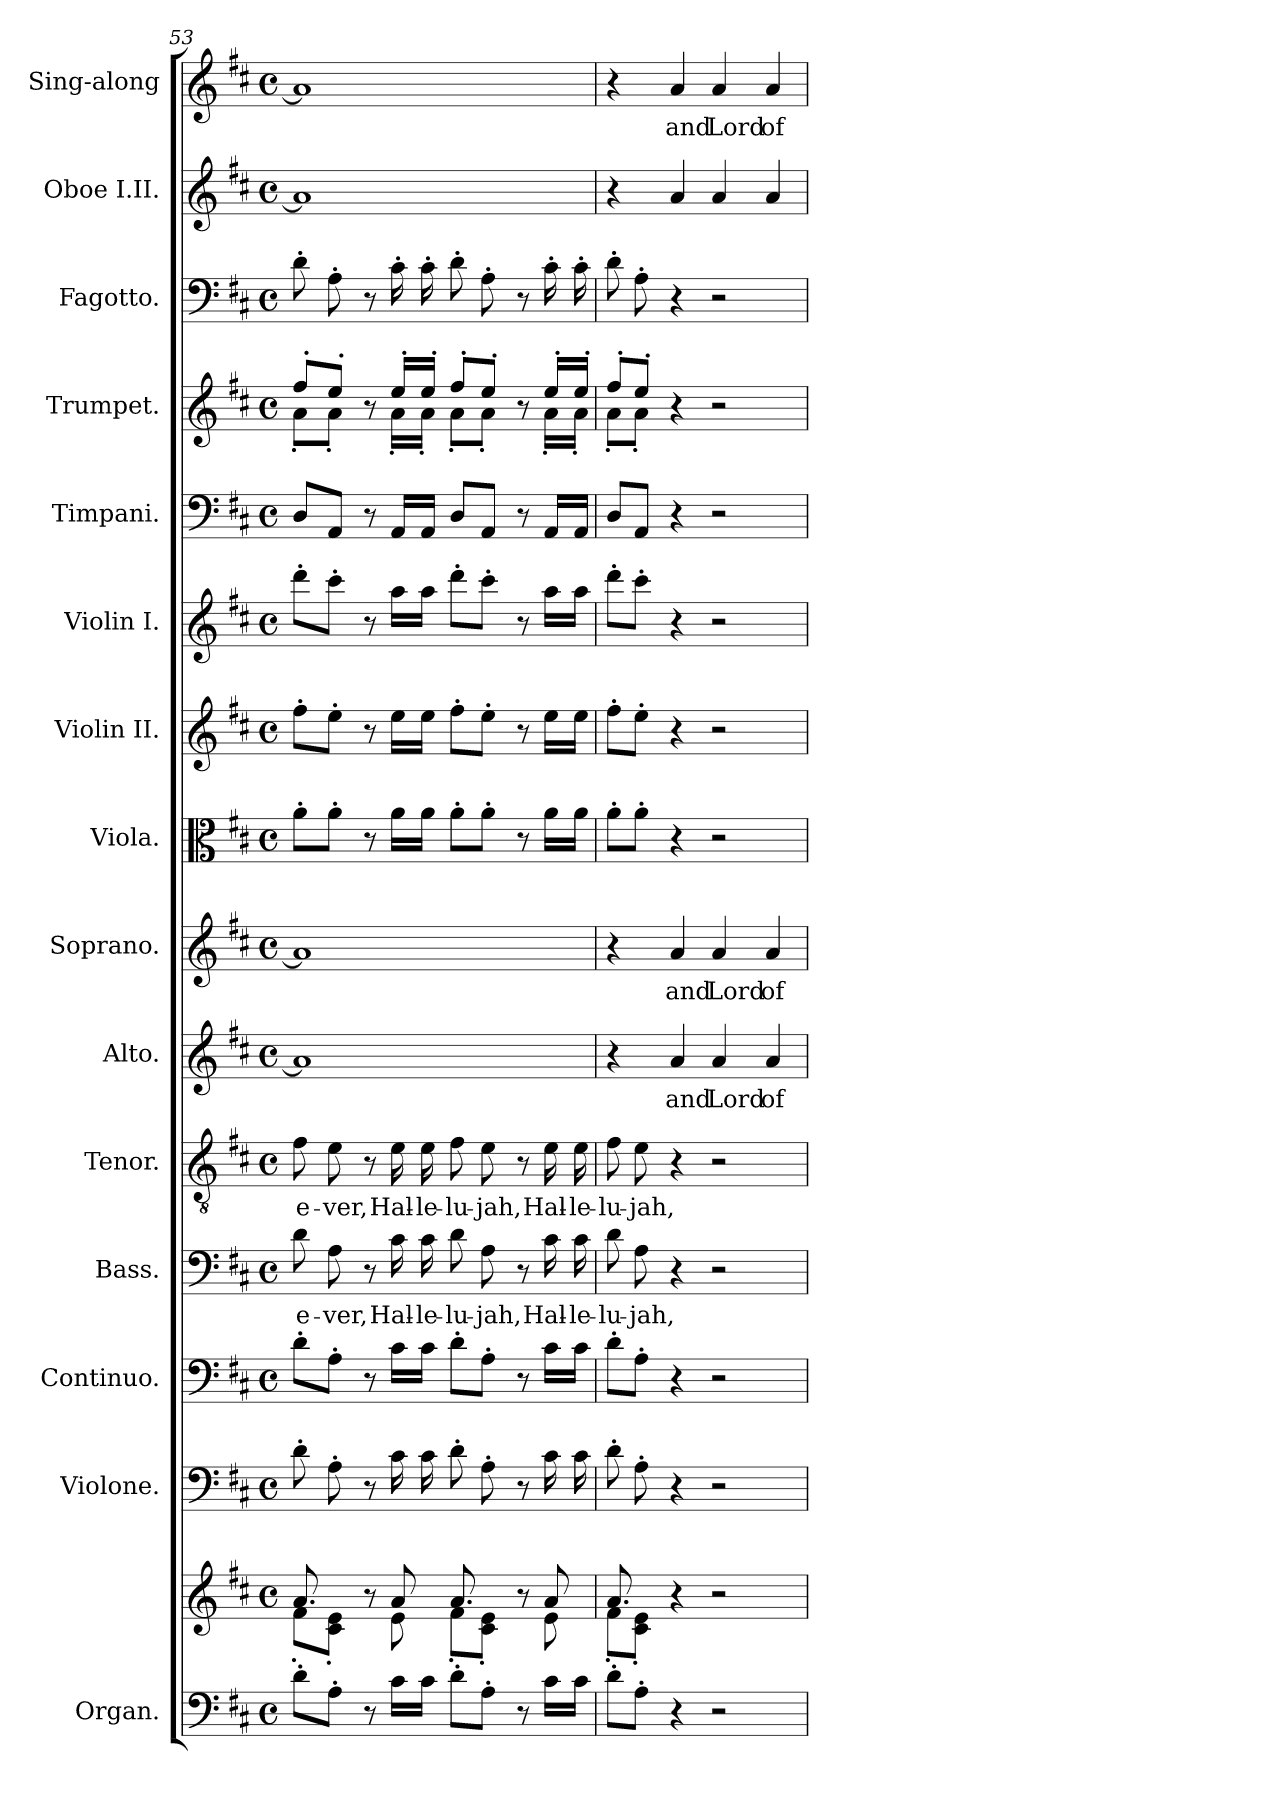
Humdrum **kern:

**kern	**kern	**kern	**kern	**kern	**text	**kern	**text	**kern	**text	**kern	**text	**kern	**kern	**kern	**kern	**kern	**kern	**kern	**kern	**text
*part15	*part15	*part14	*part13	*part12	*part12	*part11	*part11	*part10	*part10	*part9	*part9	*part8	*part7	*part6	*part5	*part4	*part3	*part2	*part1	*part1
*staff16	*staff15	*staff14	*staff13	*staff12	*staff12	*staff11	*staff11	*staff10	*staff10	*staff9	*staff9	*staff8	*staff7	*staff6	*staff5	*staff4	*staff3	*staff2	*staff1	*staff1
*I"Organ.	*	*I"Violone.	*I"Continuo.	*I"Bass.	*	*I"Tenor.	*	*I"Alto.	*	*I"Soprano.	*	*I"Viola.	*I"Violin II.	*I"Violin I.	*I"Timpani.	*I"Trumpet.	*I"Fagotto.	*I"Oboe I.II.	*I"Sing-along	*
*	*	*	*	*	*	*	*	*	*	*	*	*	*	*	*I'Timp	*I'Tpt	*	*I'Ob	*	*
!!LO:PB:g=z
*clefF4	*clefG2	*clefF4	*clefF4	*clefF4	*	*clefGv2	*	*clefG2	*	*clefG2	*	*clefC3	*clefG2	*clefG2	*clefF4	*clefG2	*clefF4	*clefG2	*clefG2	*
*	*	*ITrd7c12	*	*	*	*	*	*	*	*	*	*	*	*	*	*	*	*	*	*
*k[f#c#]	*k[f#c#]	*k[f#c#]	*k[f#c#]	*k[f#c#]	*	*k[f#c#]	*	*k[f#c#]	*	*k[f#c#]	*	*k[f#c#]	*k[f#c#]	*k[f#c#]	*k[f#c#]	*k[f#c#]	*k[f#c#]	*k[f#c#]	*k[f#c#]	*
*M4/4	*M4/4	*M4/4	*M4/4	*M4/4	*	*M4/4	*	*M4/4	*	*M4/4	*	*M4/4	*M4/4	*M4/4	*M4/4	*M4/4	*M4/4	*M4/4	*M4/4	*
*met(c)	*met(c)	*met(c)	*met(c)	*met(c)	*	*met(c)	*	*met(c)	*	*met(c)	*	*met(c)	*met(c)	*met(c)	*met(c)	*met(c)	*met(c)	*met(c)	*met(c)	*
=53	=53	=53	=53	=53	=53	=53	=53	=53	=53	=53	=53	=53	=53	=53	=53	=53	=53	=53	=53	=53
*	*^	*	*	*	*	*	*	*	*	*	*	*	*	*	*	*	*	*	*	*
!	!	!	!	!	!	!LO:LY:b	!	!LO:LY:b	!	!	!	!	!	!	!	!	!	!	!	!	!
*	*	*	*	*	*	*	*	*	*	*	*	*	*	*	*	*	*^	*	*	*	*
8d'\L	8.a!/	8f#'!\L	8D'\	8d'\L	8d\	e-	8f#\	e-	1a]	.	1a]	.	8a'\L	8ff#'\L	8ddd'\L	8D/L	8ff#'/L	8a'\L	8d'\	1a]	1a]	.
!	!	!	!	!	!	!LO:LY:b	!	!LO:LY:b	!	!	!	!	!	!	!	!	!	!	!	!	!	!
8A'\J	.	8c#!\' 8e!\'J	8AA'\	8A'\J	8A\	-ver,	8e\	-ver,	.	.	.	.	8a'\J	8ee'\J	8ccc#'\J	8AA/J	8ee'/J	8a'\J	8A'\	.	.	.
.	16ryy	.	.	.	.	.	.	.	.	.	.	.	.	.	.	.	.	.	.	.	.	.
8r	8r	8ryy	8r	8r	8r	.	8r	.	.	.	.	.	8r	8r	8r	8r	8r	8ryy	8r	.	.	.
!	!	!	!	!	!	!LO:LY:b	!	!LO:LY:b	!	!	!	!	!	!	!	!	!	!	!	!	!	!
16c#\LL	8a!/	8e!\	16C#\	16c#\LL	16c#\	Hal-	16e\	Hal-	.	.	.	.	16a\LL	16ee\LL	16aa\LL	16AA/LL	16ee'/LL	16a'\LL	16c#'\	.	.	.
!	!	!	!	!	!	!LO:LY:b	!	!LO:LY:b	!	!	!	!	!	!	!	!	!	!	!	!	!	!
16c#\JJ	.	.	16C#\	16c#\JJ	16c#\	-le-	16e\	-le-	.	.	.	.	16a\JJ	16ee\JJ	16aa\JJ	16AA/JJ	16ee'/JJ	16a'\JJ	16c#'\	.	.	.
!	!	!	!	!	!	!LO:LY:b	!	!LO:LY:b	!	!	!	!	!	!	!	!	!	!	!	!	!	!
8d'\L	8.a!/	8f#'!\L	8D'\	8d'\L	8d\	-lu-	8f#\	-lu-	.	.	.	.	8a'\L	8ff#'\L	8ddd'\L	8D/L	8ff#'/L	8a'\L	8d'\	.	.	.
!	!	!	!	!	!	!LO:LY:b	!	!LO:LY:b	!	!	!	!	!	!	!	!	!	!	!	!	!	!
8A'\J	.	8c#!\' 8e!\'J	8AA'\	8A'\J	8A\	-jah,	8e\	-jah,	.	.	.	.	8a'\J	8ee'\J	8ccc#'\J	8AA/J	8ee'/J	8a'\J	8A'\	.	.	.
.	16ryy	.	.	.	.	.	.	.	.	.	.	.	.	.	.	.	.	.	.	.	.	.
8r	8r	8ryy	8r	8r	8r	.	8r	.	.	.	.	.	8r	8r	8r	8r	8r	8ryy	8r	.	.	.
!	!	!	!	!	!	!LO:LY:b	!	!LO:LY:b	!	!	!	!	!	!	!	!	!	!	!	!	!	!
16c#\LL	8a!/	8e!\	16C#\	16c#\LL	16c#\	Hal-	16e\	Hal-	.	.	.	.	16a\LL	16ee\LL	16aa\LL	16AA/LL	16ee'/LL	16a'\LL	16c#'\	.	.	.
!	!	!	!	!	!	!LO:LY:b	!	!LO:LY:b	!	!	!	!	!	!	!	!	!	!	!	!	!	!
16c#\JJ	.	.	16C#\	16c#\JJ	16c#\	-le-	16e\	-le-	.	.	.	.	16a\JJ	16ee\JJ	16aa\JJ	16AA/JJ	16ee'/JJ	16a'\JJ	16c#'\	.	.	.
=54	=54	=54	=54	=54	=54	=54	=54	=54	=54	=54	=54	=54	=54	=54	=54	=54	=54	=54	=54	=54	=54	=54
!	!	!	!	!	!	!LO:LY:b	!	!LO:LY:b	!	!	!	!	!	!	!	!	!	!	!	!	!	!
8d'\L	8.a!/	8f#'!\L	8D'\	8d'\L	8d\	-lu-	8f#\	-lu-	4r	.	4r	.	8a'\L	8ff#'\L	8ddd'\L	8D/L	8ff#'/L	8a'\L	8d'\	4r	4r	.
!	!	!	!	!	!	!LO:LY:b	!	!LO:LY:b	!	!	!	!	!	!	!	!	!	!	!	!	!	!
8A'\J	.	8c#!\' 8e!\'J	8AA'\	8A'\J	8A\	-jah,	8e\	-jah,	.	.	.	.	8a'\J	8ee'\J	8ccc#'\J	8AA/J	8ee'/J	8a'\J	8A'\	.	.	.
.	16ryy	.	.	.	.	.	.	.	.	.	.	.	.	.	.	.	.	.	.	.	.	.
!	!	!	!	!	!	!	!	!	!	!LO:LY:b	!	!LO:LY:b	!	!	!	!	!	!	!	!	!	!LO:LY:b
4r	4r	2.ryy	4r	4r	4r	.	4r	.	4a/	and	4a/	and	4r	4r	4r	4r	4r	2.ryy	4r	4a/	4a/	and
!	!	!	!	!	!	!	!	!	!	!LO:LY:b	!	!LO:LY:b	!	!	!	!	!	!	!	!	!	!LO:LY:b
2r	2r	.	2r	2r	2r	.	2r	.	4a/	Lord	4a/	Lord	2r	2r	2r	2r	2r	.	2r	4a/	4a/	Lord
!	!	!	!	!	!	!	!	!	!	!LO:LY:b	!	!LO:LY:b	!	!	!	!	!	!	!	!	!	!LO:LY:b
.	.	.	.	.	.	.	.	.	4a/	of	4a/	of	.	.	.	.	.	.	.	4a/	4a/	of
*	*v	*v	*	*	*	*	*	*	*	*	*	*	*	*	*	*	*v	*v	*	*	*	*
=	=	=	=	=	=	=	=	=	=	=	=	=	=	=	=	=	=	=	=	=
*-	*-	*-	*-	*-	*-	*-	*-	*-	*-	*-	*-	*-	*-	*-	*-	*-	*-	*-	*-	*-
